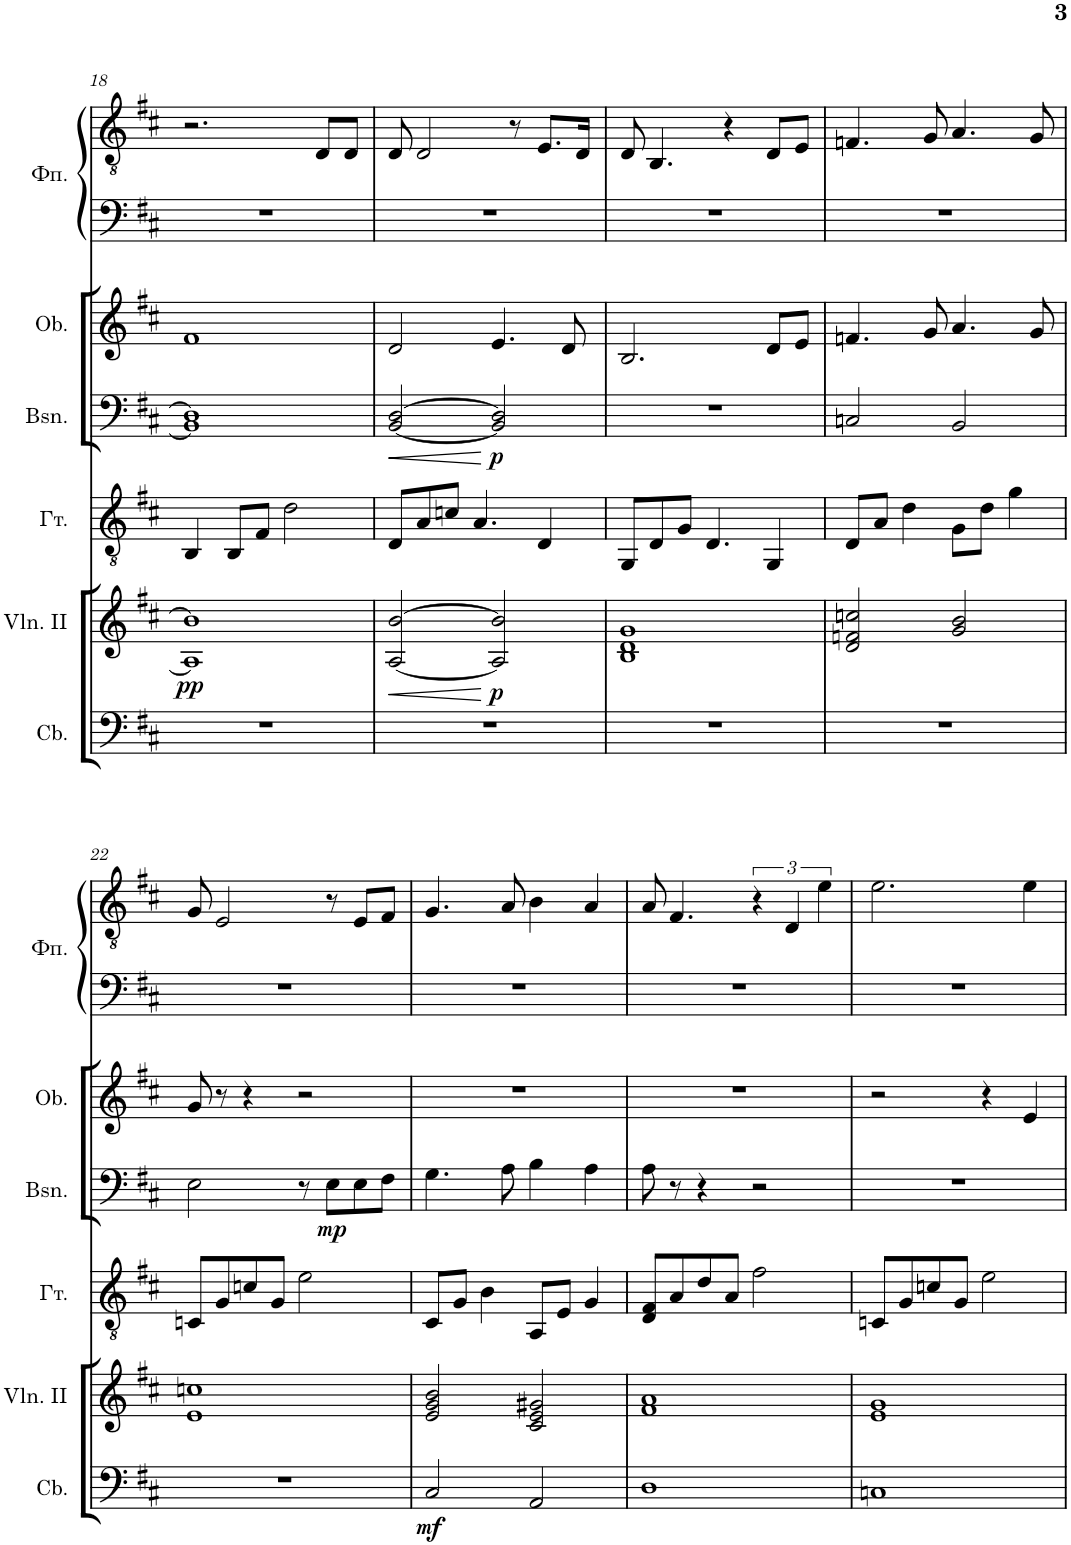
**kern	**dynam	**kern	**dynam	**kern	**kern	**dynam	**kern	**kern	**kern
*part6	*part6	*part5	*part5	*part4	*part3	*part3	*part2	*part1	*part1
*staff7	*staff7	*staff6	*staff6	*staff5	*staff4	*staff4	*staff3	*staff2	*staff1
*I"Contrabasses	*	*I"Violins II	*	*I"Классическая гитара	*I"Bassoons	*	*I"Oboes	*I"Фортепиано	*
*I'Cb.	*	*I'Vln. II	*	*	*I'Bsn.	*	*I'Ob.	*	*
!!LO:PB:g=z
*clefF4	*	*clefG2	*	*clefGv2	*clefF4	*	*clefG2	*clefF4	*clefGv2
*Trd7c12	*	*	*	*	*	*	*	*	*
*k[f#c#]	*	*k[f#c#]	*	*k[f#c#]	*k[f#c#]	*	*k[f#c#]	*k[f#c#]	*k[f#c#]
*M4/4	*	*M4/4	*	*M4/4	*M4/4	*	*M4/4	*M4/4	*M4/4
=18	=18	=18	=18	=18	=18	=18	=18	=18	=18
!	!	!	!LO:DY:b	!	!	!	!	!	!
1r	.	1A] 1b]	pp	4BB/	1BB] 1D]	.	1f#	1r	2.r
.	.	.	.	8BB/L	.	.	.	.	.
.	.	.	.	8F#/J	.	.	.	.	.
.	.	.	.	2d\	.	.	.	.	.
.	.	.	.	.	.	.	.	.	8D/L
.	.	.	.	.	.	.	.	.	8D/J
=19	=19	=19	=19	=19	=19	=19	=19	=19	=19
!	!	!	!LO:HP:b	!	!	!LO:HP:b	!	!	!
1r	.	[2A/ [2b/	<	8D/L	[2BB/ [2D/	<	2d/	1r	8D/
.	.	.	.	8A/	.	.	.	.	2D/
.	.	.	.	8cn/J	.	.	.	.	.
.	.	.	.	4.A/	.	.	.	.	.
!	!	!	!LO:DY:n=1:b	!	!	!LO:DY:n=1:b	!	!	!
.	.	2A/] 2b/]	[ p	.	2BB/] 2D/]	[ p	4.e/	.	.
.	.	.	.	.	.	.	.	.	8r
.	.	.	.	4D/	.	.	.	.	8.E/L
.	.	.	.	.	.	.	8d/	.	.
.	.	.	.	.	.	.	.	.	16D/Jk
=20	=20	=20	=20	=20	=20	=20	=20	=20	=20
1r	.	1B 1d 1g	.	8GG/L	1r	.	2.B/	1r	8D/
.	.	.	.	8D/	.	.	.	.	4.BB/
.	.	.	.	8G/J	.	.	.	.	.
.	.	.	.	4.D/	.	.	.	.	.
.	.	.	.	.	.	.	.	.	4r
.	.	.	.	4GG/	.	.	8d/L	.	8D/L
.	.	.	.	.	.	.	8e/J	.	8E/J
=21	=21	=21	=21	=21	=21	=21	=21	=21	=21
1r	.	2d/ 2fn/ 2ccn/	.	8D/L	2Cn/	.	4.fn/	1r	4.Fn/
.	.	.	.	8A/J	.	.	.	.	.
.	.	.	.	4d\	.	.	.	.	.
.	.	.	.	.	.	.	8g/	.	8G/
.	.	2g/ 2b/	.	8G\L	2BB/	.	4.a/	.	4.A/
.	.	.	.	8d\J	.	.	.	.	.
.	.	.	.	4g\	.	.	.	.	.
.	.	.	.	.	.	.	8g/	.	8G/
!!LO:LB:g=z
=22	=22	=22	=22	=22	=22	=22	=22	=22	=22
1r	.	1e 1ccn	.	8Cn/L	2E\	.	8g/	1r	8G/
.	.	.	.	8G/	.	.	8r	.	2E/
.	.	.	.	8cn/	.	.	4r	.	.
.	.	.	.	8G/J	.	.	.	.	.
.	.	.	.	2e\	8r	.	2r	.	.
!	!	!	!	!	!	!LO:DY:b	!	!	!
.	.	.	.	.	8E\L	mp	.	.	8r
.	.	.	.	.	8E\	.	.	.	8E/L
.	.	.	.	.	8F#\J	.	.	.	8F#/J
=23	=23	=23	=23	=23	=23	=23	=23	=23	=23
!	!LO:DY:b	!	!	!	!	!	!	!	!
2C#/	mf	2e/ 2g/ 2b/	.	8C#/L	4.G\	.	1r	1r	4.G/
.	.	.	.	8G/J	.	.	.	.	.
.	.	.	.	4B\	.	.	.	.	.
.	.	.	.	.	8A\	.	.	.	8A/
2AA/	.	2c#/ 2e/ 2g#X/	.	8AA/L	4B\	.	.	.	4B\
.	.	.	.	8E/J	.	.	.	.	.
.	.	.	.	4G/	4A\	.	.	.	4A/
=24	=24	=24	=24	=24	=24	=24	=24	=24	=24
1D	.	1f# 1a	.	8D/ 8F#/L	8A\	.	1r	1r	8A/
.	.	.	.	8A/	8r	.	.	.	4.F#/
.	.	.	.	8d/	4r	.	.	.	.
.	.	.	.	8A/J	.	.	.	.	.
.	.	.	.	2f#\	2r	.	.	.	6r
.	.	.	.	.	.	.	.	.	6D/
.	.	.	.	.	.	.	.	.	6e\
=25	=25	=25	=25	=25	=25	=25	=25	=25	=25
1Cn	.	1e 1g	.	8Cn/L	1r	.	2r	1r	2.e\
.	.	.	.	8G/	.	.	.	.	.
.	.	.	.	8cn/	.	.	.	.	.
.	.	.	.	8G/J	.	.	.	.	.
.	.	.	.	2e\	.	.	4r	.	.
.	.	.	.	.	.	.	4e/	.	4e\
=	=	=	=	=	=	=	=	=	=
*-	*-	*-	*-	*-	*-	*-	*-	*-	*-
